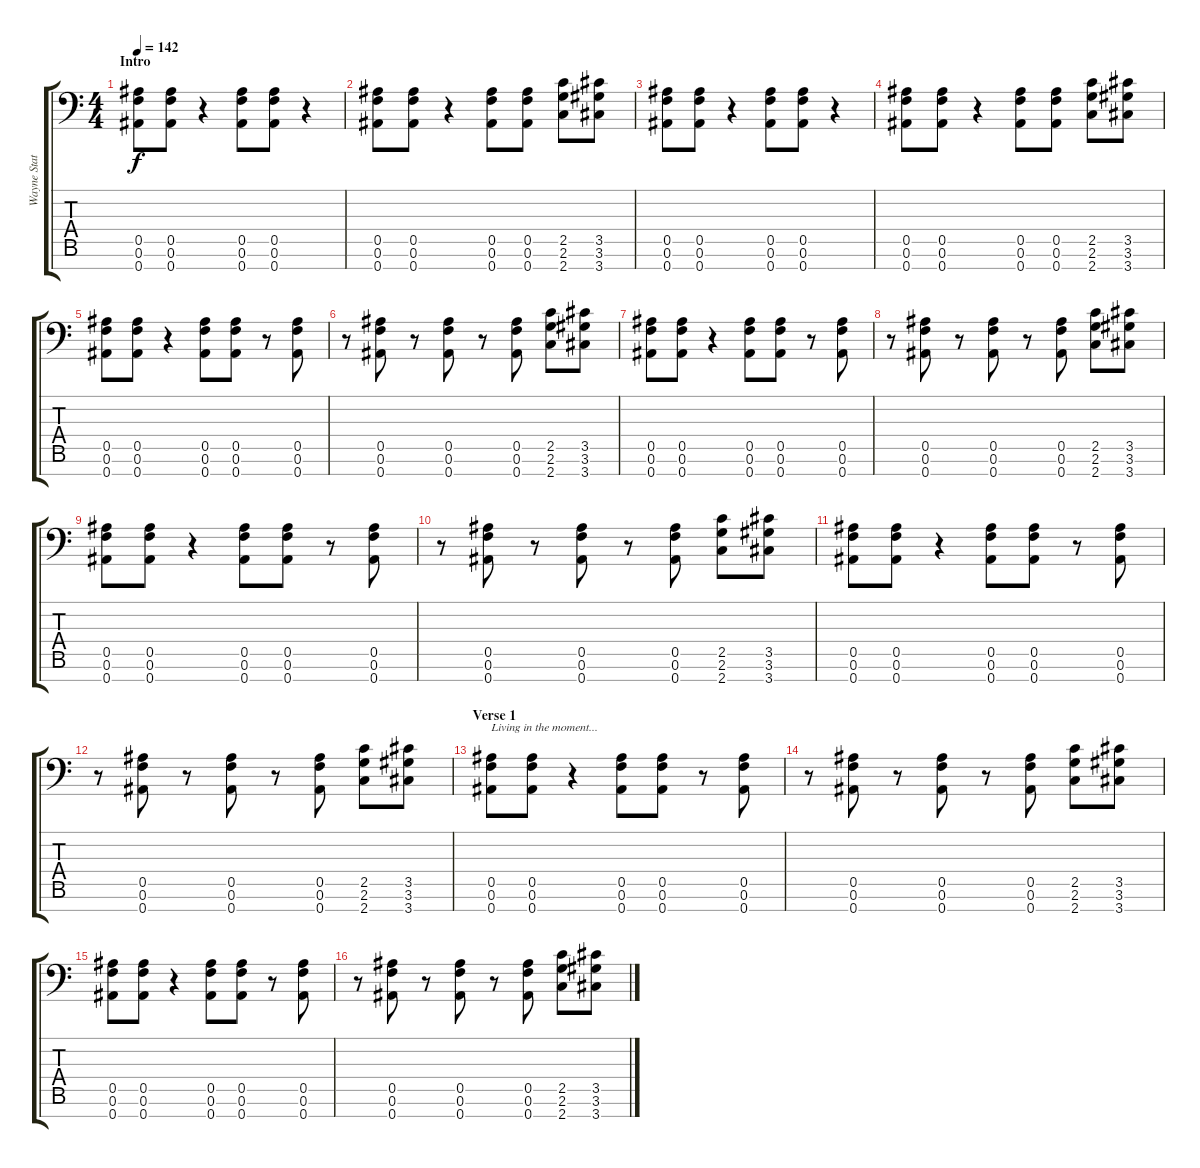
\track ("Wayne Static" "Wayne Stat") {instrument distortionguitar}
\staff {score tabs}
\tuning (F4 C4 Ab3 Eb3 Bb2 F2 Bb1) {hide}
\ts (4 4)
\section ("" "Intro")
\tempo 142
\clef f4
\ks c
(0.5 0.6 0.7).8{dy f instrument distortionguitar} (0.5 0.6 0.7).8 r.4 (0.5 0.6 0.7).8 (0.5 0.6 0.7).8 r.4 |
(0.5 0.6 0.7).8 (0.5 0.6 0.7).8 r.4 (0.5 0.6 0.7).8 (0.5 0.6 0.7).8 (2.5 2.6 2.7).8 (3.5 3.6 3.7).8 |
(0.5 0.6 0.7).8 (0.5 0.6 0.7).8 r.4 (0.5 0.6 0.7).8 (0.5 0.6 0.7).8 r.4 |
(0.5 0.6 0.7).8 (0.5 0.6 0.7).8 r.4 (0.5 0.6 0.7).8 (0.5 0.6 0.7).8 (2.5 2.6 2.7).8 (3.5 3.6 3.7).8 |
(0.5 0.6 0.7).8 (0.5 0.6 0.7).8 r.4 (0.5 0.6 0.7).8 (0.5 0.6 0.7).8 r.8 (0.5 0.6 0.7).8 |
r.8 (0.5 0.6 0.7).8 r.8 (0.5 0.6 0.7).8 r.8 (0.5 0.6 0.7).8 (2.5 2.6 2.7).8 (3.5 3.6 3.7).8 |
(0.5 0.6 0.7).8 (0.5 0.6 0.7).8 r.4 (0.5 0.6 0.7).8 (0.5 0.6 0.7).8 r.8 (0.5 0.6 0.7).8 |
r.8 (0.5 0.6 0.7).8 r.8 (0.5 0.6 0.7).8 r.8 (0.5 0.6 0.7).8 (2.5 2.6 2.7).8 (3.5 3.6 3.7).8 |
(0.5 0.6 0.7).8 (0.5 0.6 0.7).8 r.4 (0.5 0.6 0.7).8 (0.5 0.6 0.7).8 r.8 (0.5 0.6 0.7).8 |
r.8 (0.5 0.6 0.7).8 r.8 (0.5 0.6 0.7).8 r.8 (0.5 0.6 0.7).8 (2.5 2.6 2.7).8 (3.5 3.6 3.7).8 |
(0.5 0.6 0.7).8 (0.5 0.6 0.7).8 r.4 (0.5 0.6 0.7).8 (0.5 0.6 0.7).8 r.8 (0.5 0.6 0.7).8 |
r.8 (0.5 0.6 0.7).8 r.8 (0.5 0.6 0.7).8 r.8 (0.5 0.6 0.7).8 (2.5 2.6 2.7).8 (3.5 3.6 3.7).8 |
\section ("" "Verse 1")
(0.5 0.6 0.7).8{txt "Living in the moment..."} (0.5 0.6 0.7).8 r.4 (0.5 0.6 0.7).8 (0.5 0.6 0.7).8 r.8 (0.5 0.6 0.7).8 |
r.8 (0.5 0.6 0.7).8 r.8 (0.5 0.6 0.7).8 r.8 (0.5 0.6 0.7).8 (2.5 2.6 2.7).8 (3.5 3.6 3.7).8 |
(0.5 0.6 0.7).8 (0.5 0.6 0.7).8 r.4 (0.5 0.6 0.7).8 (0.5 0.6 0.7).8 r.8 (0.5 0.6 0.7).8 |
r.8 (0.5 0.6 0.7).8 r.8 (0.5 0.6 0.7).8 r.8 (0.5 0.6 0.7).8 (2.5 2.6 2.7).8 (3.5 3.6 3.7).8
